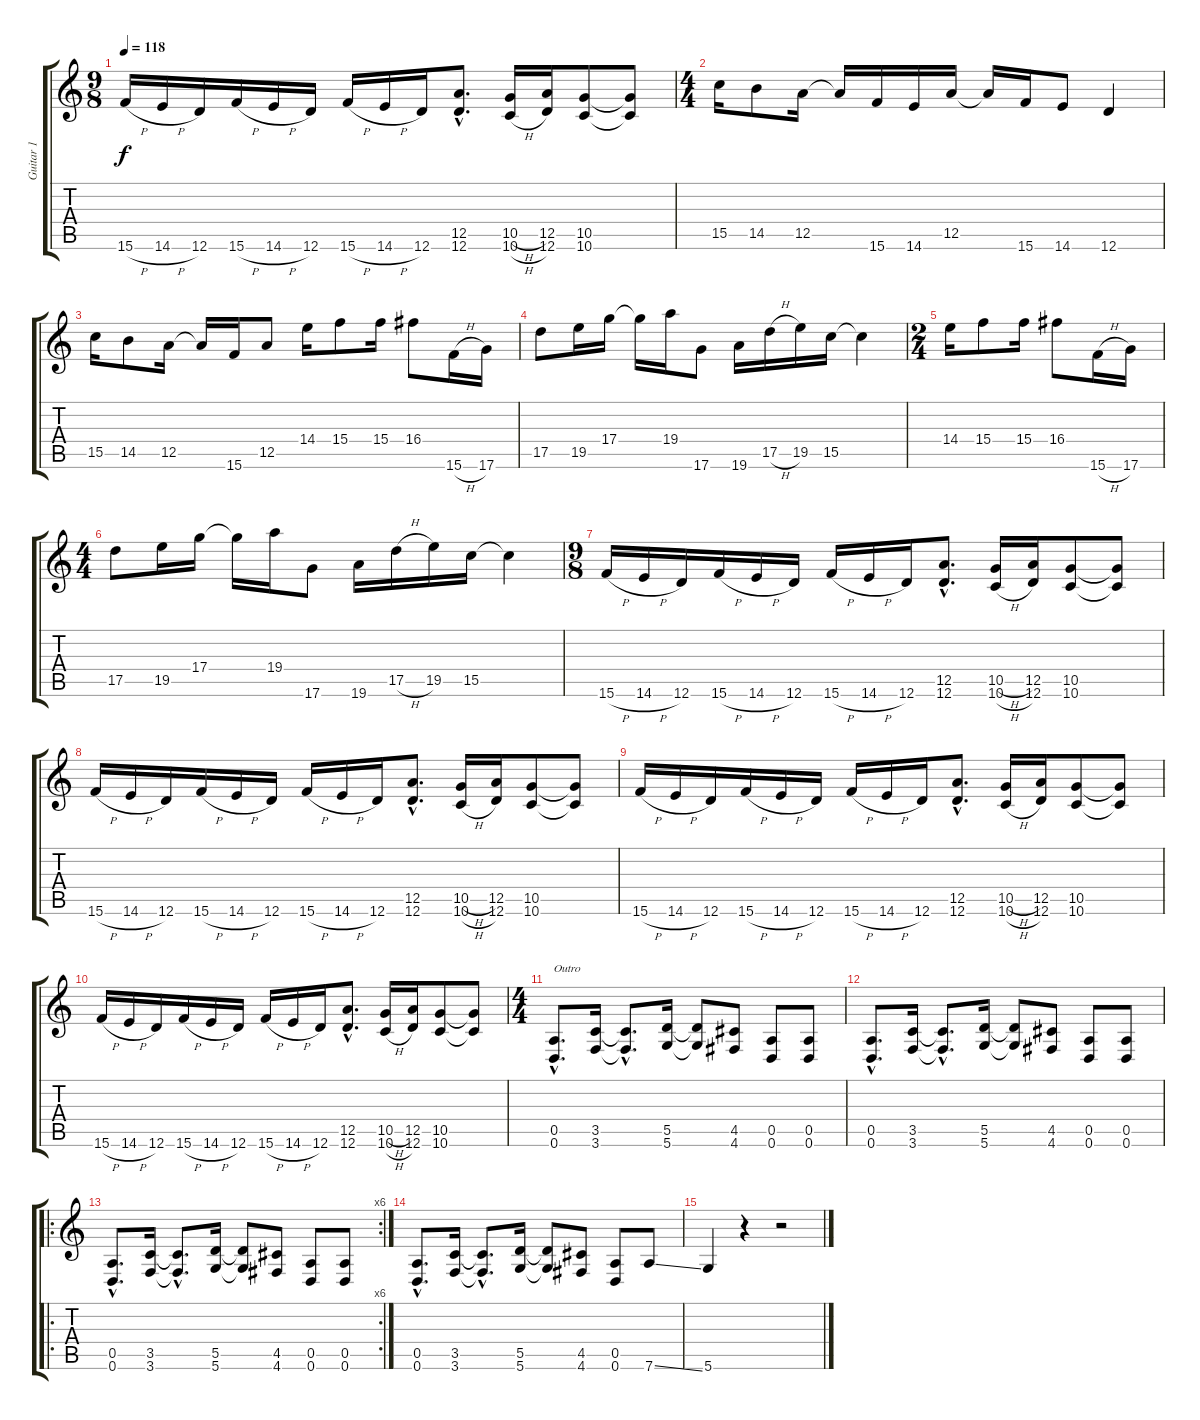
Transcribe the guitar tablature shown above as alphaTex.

\track ("Guitar 1" "Guitar 1") {instrument overdrivenguitar}
\staff {score tabs}
\tuning (B3 B3 G3 D3 A2 D2) {hide}
\ts (9 8)
\tempo 118
\clef g2
\ks c
15.6{h}.16{dy f} 14.6{h}.16 12.6.16 15.6{h}.16 14.6{h}.16 12.6.16 15.6{h}.16 14.6{h}.16 12.6.16 (12.5{hac} 12.6{hac}).8{d} (10.5{h} 10.6{h}).16 (12.5 12.6).16 (10.5 10.6).8 (10.5{t} 10.6{t}).8 |
\ts (4 4)
15.5.16 14.5.8 12.5.16 12.5{t}.16 15.6.16 14.6.16 12.5.16 12.5{t}.16 15.6.16 14.6.8 12.6.4 |
15.5.16 14.5.8 12.5.16 12.5{t}.16 15.6.16 12.5.8 14.4.16 15.4.8 15.4.16 16.4.8 15.6{h}.16 17.6.16 |
17.5.8 19.5.16 17.4.16 17.4{t}.16 19.4.16 17.6.8 19.6.16 17.5{h}.16 19.5.16 15.5.16 15.5{t}.4 |
\ts (2 4)
14.4.16 15.4.8 15.4.16 16.4.8 15.6{h}.16 17.6.16 |
\ts (4 4)
17.5.8 19.5.16 17.4.16 17.4{t}.16 19.4.16 17.6.8 19.6.16 17.5{h}.16 19.5.16 15.5.16 15.5{t}.4 |
\ts (9 8)
15.6{h}.16 14.6{h}.16 12.6.16 15.6{h}.16 14.6{h}.16 12.6.16 15.6{h}.16 14.6{h}.16 12.6.16 (12.5{hac} 12.6{hac}).8{d} (10.5{h} 10.6{h}).16 (12.5 12.6).16 (10.5 10.6).8 (10.5{t} 10.6{t}).8 |
15.6{h}.16 14.6{h}.16 12.6.16 15.6{h}.16 14.6{h}.16 12.6.16 15.6{h}.16 14.6{h}.16 12.6.16 (12.5{hac} 12.6{hac}).8{d} (10.5{h} 10.6{h}).16 (12.5 12.6).16 (10.5 10.6).8 (10.5{t} 10.6{t}).8 |
15.6{h}.16 14.6{h}.16 12.6.16 15.6{h}.16 14.6{h}.16 12.6.16 15.6{h}.16 14.6{h}.16 12.6.16 (12.5{hac} 12.6{hac}).8{d} (10.5{h} 10.6{h}).16 (12.5 12.6).16 (10.5 10.6).8 (10.5{t} 10.6{t}).8 |
15.6{h}.16 14.6{h}.16 12.6.16 15.6{h}.16 14.6{h}.16 12.6.16 15.6{h}.16 14.6{h}.16 12.6.16 (12.5{hac} 12.6{hac}).8{d} (10.5{h} 10.6{h}).16 (12.5 12.6).16 (10.5 10.6).8 (10.5{t} 10.6{t}).8 |
\ts (4 4)
(0.5{hac} 0.6{hac}).8{d txt "Outro"} (3.5 3.6).16 (3.5{hac t} 3.6{hac t}).8{d} (5.5 5.6).16 (5.5{t} 5.6{t}).8 (4.5 4.6).8 (0.5 0.6).8 (0.5 0.6).8 |
(0.5{hac} 0.6{hac}).8{d} (3.5 3.6).16 (3.5{hac t} 3.6{hac t}).8{d} (5.5 5.6).16 (5.5{t} 5.6{t}).8 (4.5 4.6).8 (0.5 0.6).8 (0.5 0.6).8 |
\ro
\rc 6
(0.5{hac} 0.6{hac}).8{d} (3.5 3.6).16 (3.5{hac t} 3.6{hac t}).8{d} (5.5 5.6).16 (5.5{t} 5.6{t}).8 (4.5 4.6).8 (0.5 0.6).8 (0.5 0.6).8 |
(0.5{hac} 0.6{hac}).8{d} (3.5 3.6).16 (3.5{hac t} 3.6{hac t}).8{d} (5.5 5.6).16 (5.5{t} 5.6{t}).8 (4.5 4.6).8 (0.5 0.6).8 7.6{ss}.8 |
5.6.4 r.4 r.2
